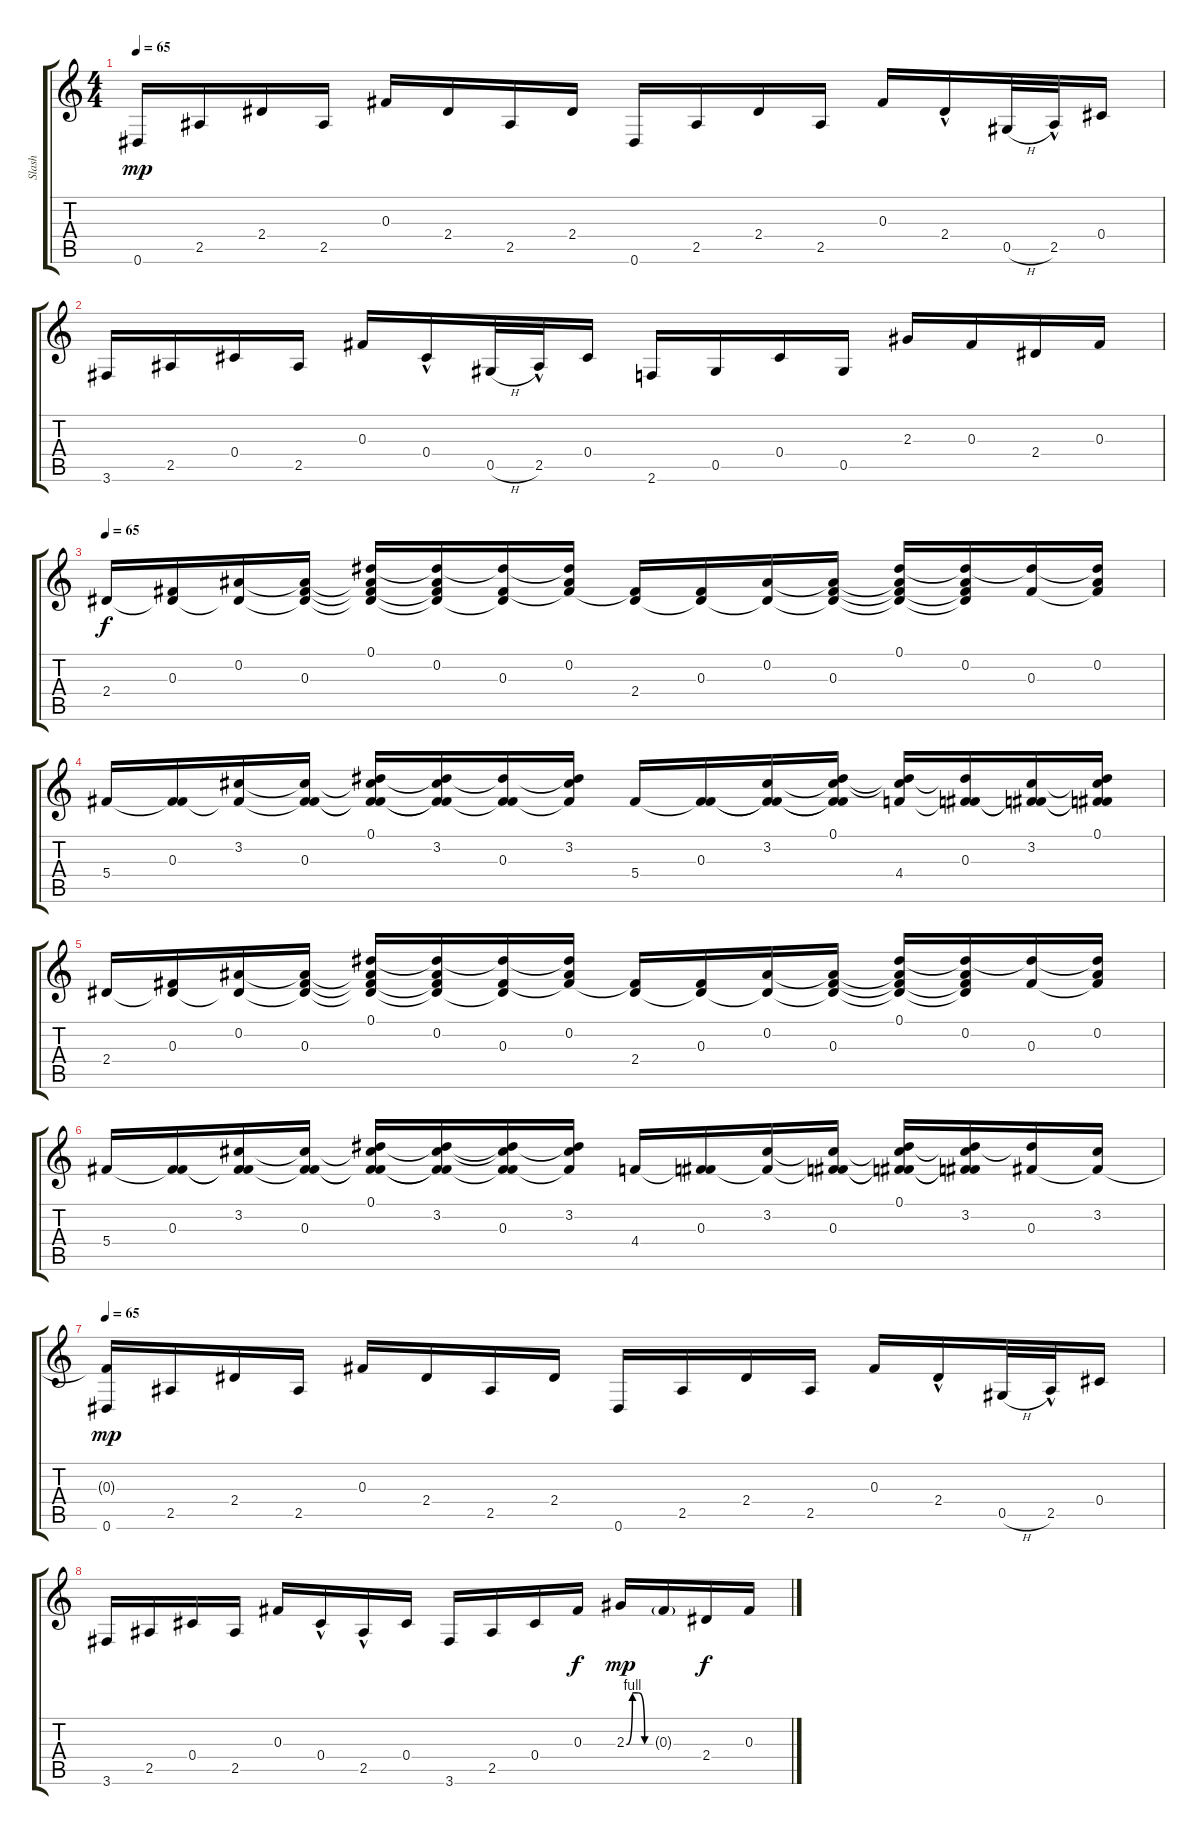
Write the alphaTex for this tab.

\track ("Slash" "Slash") {instrument electricguitarjazz}
\staff {score tabs}
\tuning (Eb4 Bb3 Gb3 Db3 Ab2 Eb2) {hide}
\ts (4 4)
\tempo 65
\clef g2
\ks c
0.6.16{dy mp} 2.5.16 2.4.16 2.5.16 0.3.16 2.4.16 2.5.16 2.4.16 0.6.16 2.5.16 2.4.16 2.5.16 0.3.16 2.4{hac}.16 0.5{h}.32 2.5{hac}.32 0.4.16 |
3.6.16 2.5.16 0.4.16 2.5.16 0.3.16 0.4{hac}.16 0.5{h}.32 2.5{hac}.32 0.4.16 2.6.16 0.5.16 0.4.16 0.5.16 2.3.16 0.3.16 2.4.16 0.3.16 |
\tempo 65
2.4.16{dy f} (0.3 2.4{t}).16 (0.2 2.4{t}).16 (0.2{t} 0.3 2.4{t}).16 (0.1 0.2{t} 0.3{t} 2.4{t}).16 (0.1{t} 0.2 0.3{t} 2.4{t}).16 (0.1{t} 0.3 2.4{t}).16 (0.1{t} 0.2 0.3{t}).16 (0.3{t} 2.4).16 (0.3 2.4{t}).16 (0.2 2.4{t}).16 (0.2{t} 0.3 2.4{t}).16 (0.1 0.2{t} 0.3{t} 2.4{t}).16 (0.1{t} 0.2 0.3{t} 2.4{t}).16 (0.1{t} 0.3).16 (0.1{t} 0.2 0.3{t}).16 |
5.4.16 (0.3 5.4{t}).16 (3.2 5.4{t}).16 (3.2{t} 0.3 5.4{t}).16 (0.1 3.2{t} 0.3{t} 5.4{t}).16 (0.1{t} 3.2 0.3{t} 5.4{t}).16 (0.1{t} 0.3 5.4{t}).16 (0.1{t} 3.2 0.3{t}).16 5.4.16 (0.3 5.4{t}).16 (3.2 0.3{t} 5.4{t}).16 (0.1 3.2{t} 0.3{t} 5.4{t}).16 (0.1{t} 3.2{t} 4.4).16 (0.1{t} 0.3 4.4{t}).16 (3.2 0.3{t} 4.4{t}).16 (0.1 3.2{t} 0.3{t} 4.4{t}).16 |
2.4.16 (0.3 2.4{t}).16 (0.2 2.4{t}).16 (0.2{t} 0.3 2.4{t}).16 (0.1 0.2{t} 0.3{t} 2.4{t}).16 (0.1{t} 0.2 0.3{t} 2.4{t}).16 (0.1{t} 0.3 2.4{t}).16 (0.1{t} 0.2 0.3{t}).16 (0.3{t} 2.4).16 (0.3 2.4{t}).16 (0.2 2.4{t}).16 (0.2{t} 0.3 2.4{t}).16 (0.1 0.2{t} 0.3{t} 2.4{t}).16 (0.1{t} 0.2 0.3{t} 2.4{t}).16 (0.1{t} 0.3).16 (0.1{t} 0.2 0.3{t}).16 |
5.4.16 (0.3 5.4{t}).16 (3.2 0.3{t} 5.4{t}).16 (3.2{t} 0.3 5.4{t}).16 (0.1 3.2{t} 0.3{t} 5.4{t}).16 (0.1{t} 3.2 0.3{t} 5.4{t}).16 (0.1{t} 3.2{t} 0.3 5.4{t}).16 (0.1{t} 3.2 0.3{t}).16 4.4.16 (0.3 4.4{t}).16 (3.2 4.4{t}).16 (3.2{t} 0.3 4.4{t}).16 (0.1 3.2{t} 0.3{t} 4.4{t}).16 (0.1{t} 3.2 0.3{t} 4.4{t}).16 (0.1{t} 0.3).16 (3.2 0.3{t}).16 |
\tempo 65
(0.3{t} 0.6).16{dy mp volume 14 balance 5} 2.5.16 2.4.16 2.5.16 0.3.16 2.4.16 2.5.16 2.4.16 0.6.16 2.5.16 2.4.16 2.5.16 0.3.16 2.4{hac}.16 0.5{h}.32 2.5{hac}.32 0.4.16 |
3.6.16 2.5.16 0.4.16 2.5.16 0.3.16 0.4{hac}.16 2.5{hac}.16 0.4.16 3.6.16 2.5.16 0.4.16 0.3.16{dy f} 2.3{be (custom 0 0 15 4 30 4 45 0 60 0)}.16{dy mp} 0.3{g}.16 2.4.16{dy f} 0.3.16
